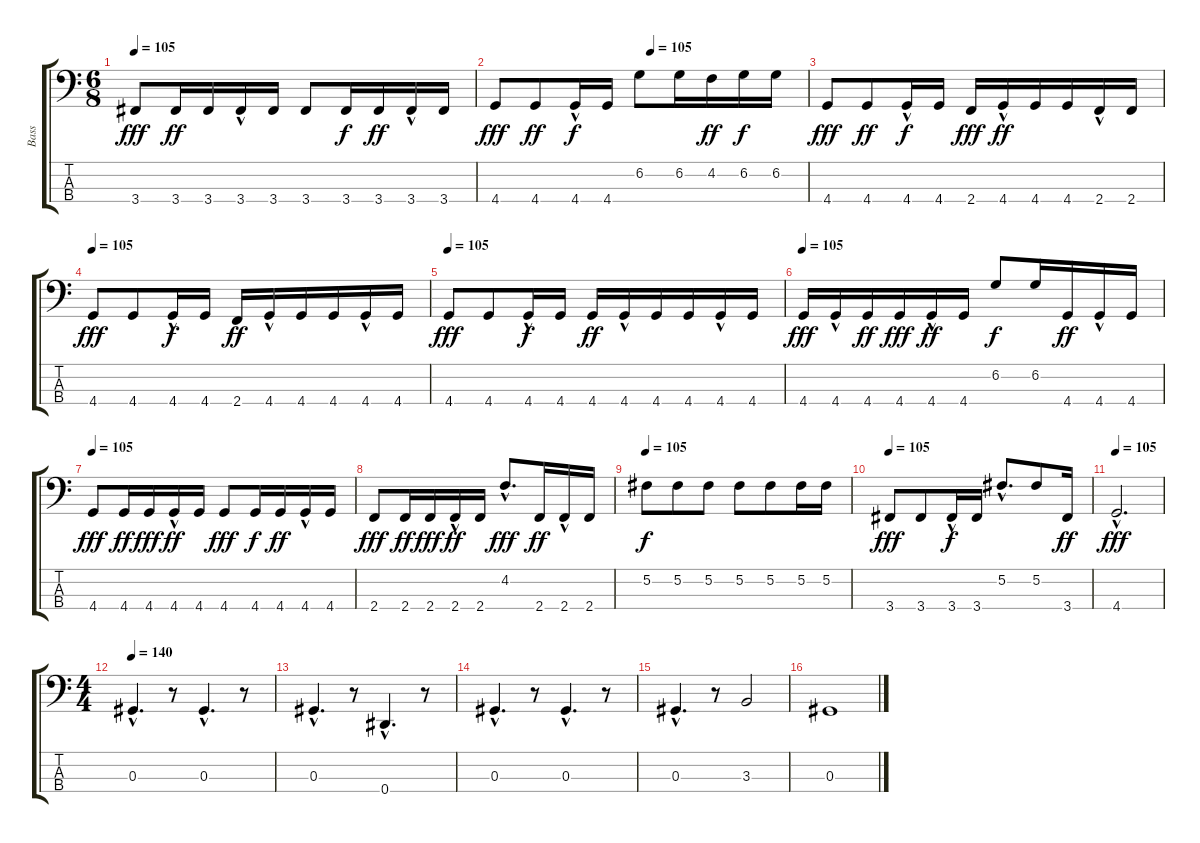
\track ("Bass" "Bass") {instrument electricbasspick}
\staff {score tabs}
\tuning (Gb2 Db2 Ab1 Eb1) {hide}
\ts (6 8)
\tempo 105
\clef f4
\ks c
3.4.8{dy fff} 3.4.16{dy ff} 3.4.16 3.4{hac}.16 3.4.16 3.4.8 3.4.16{dy f} 3.4.16{dy ff} 3.4{hac}.16 3.4.16 |
\tempo (105 0.5)
4.4.8{dy fff} 4.4.8{dy ff} 4.4{hac}.16{dy f} 4.4.16 6.2.8 6.2.16 4.2.16{dy ff} 6.2.16{dy f} 6.2.16 |
4.4.8{dy fff} 4.4.8{dy ff} 4.4{hac}.16{dy f} 4.4.16 2.4.16{dy fff} 4.4{hac}.16{dy ff} 4.4.16 4.4.16 2.4{hac}.16 2.4.16 |
\tempo 105
4.4.8{dy fff} 4.4.8 4.4{hac}.16{dy f} 4.4.16 2.4.16{dy ff} 4.4{hac}.16 4.4.16 4.4.16 4.4{hac}.16 4.4.16 |
\tempo 105
4.4.8{dy fff} 4.4.8 4.4{hac}.16{dy f} 4.4.16 4.4.16{dy ff} 4.4{hac}.16 4.4.16 4.4.16 4.4{hac}.16 4.4.16 |
\tempo 105
4.4.16{dy fff} 4.4{hac}.16 4.4.16{dy ff} 4.4.16{dy fff} 4.4{hac}.16{dy ff} 4.4.16 6.2.8{dy f} 6.2.16 4.4.16{dy ff} 4.4{hac}.16 4.4.16 |
\tempo 105
4.4.8{dy fff} 4.4.16{dy ff} 4.4.16{dy fff} 4.4{hac}.16{dy ff} 4.4.16 4.4.8{dy fff} 4.4.16{dy f} 4.4.16{dy ff} 4.4{hac}.16 4.4.16 |
2.4.8{dy fff} 2.4.16{dy ff} 2.4.16{dy fff} 2.4{hac}.16{dy ff} 2.4.16 4.2{hac}.8{d dy fff} 2.4.16{dy ff} 2.4{hac}.16 2.4.16 |
\tempo 105
5.2.8{dy f} 5.2.8 5.2.8 5.2.8 5.2.8 5.2.16 5.2.16 |
\tempo 105
3.4.8{dy fff} 3.4.8 3.4{hac}.16{dy f} 3.4.16 5.2{hac}.8{d} 5.2.8 3.4.16{dy ff} |
\tempo 105
4.4{hac}.2{d dy fff} |
\ts (4 4)
\tempo 140
0.3{hac}.4{d} r.8 0.3{hac}.4{d} r.8 |
0.3{hac}.4{d} r.8 0.4{hac}.4{d} r.8 |
0.3{hac}.4{d} r.8 0.3{hac}.4{d} r.8 |
0.3{hac}.4{d} r.8 3.3.2 |
0.3.1
